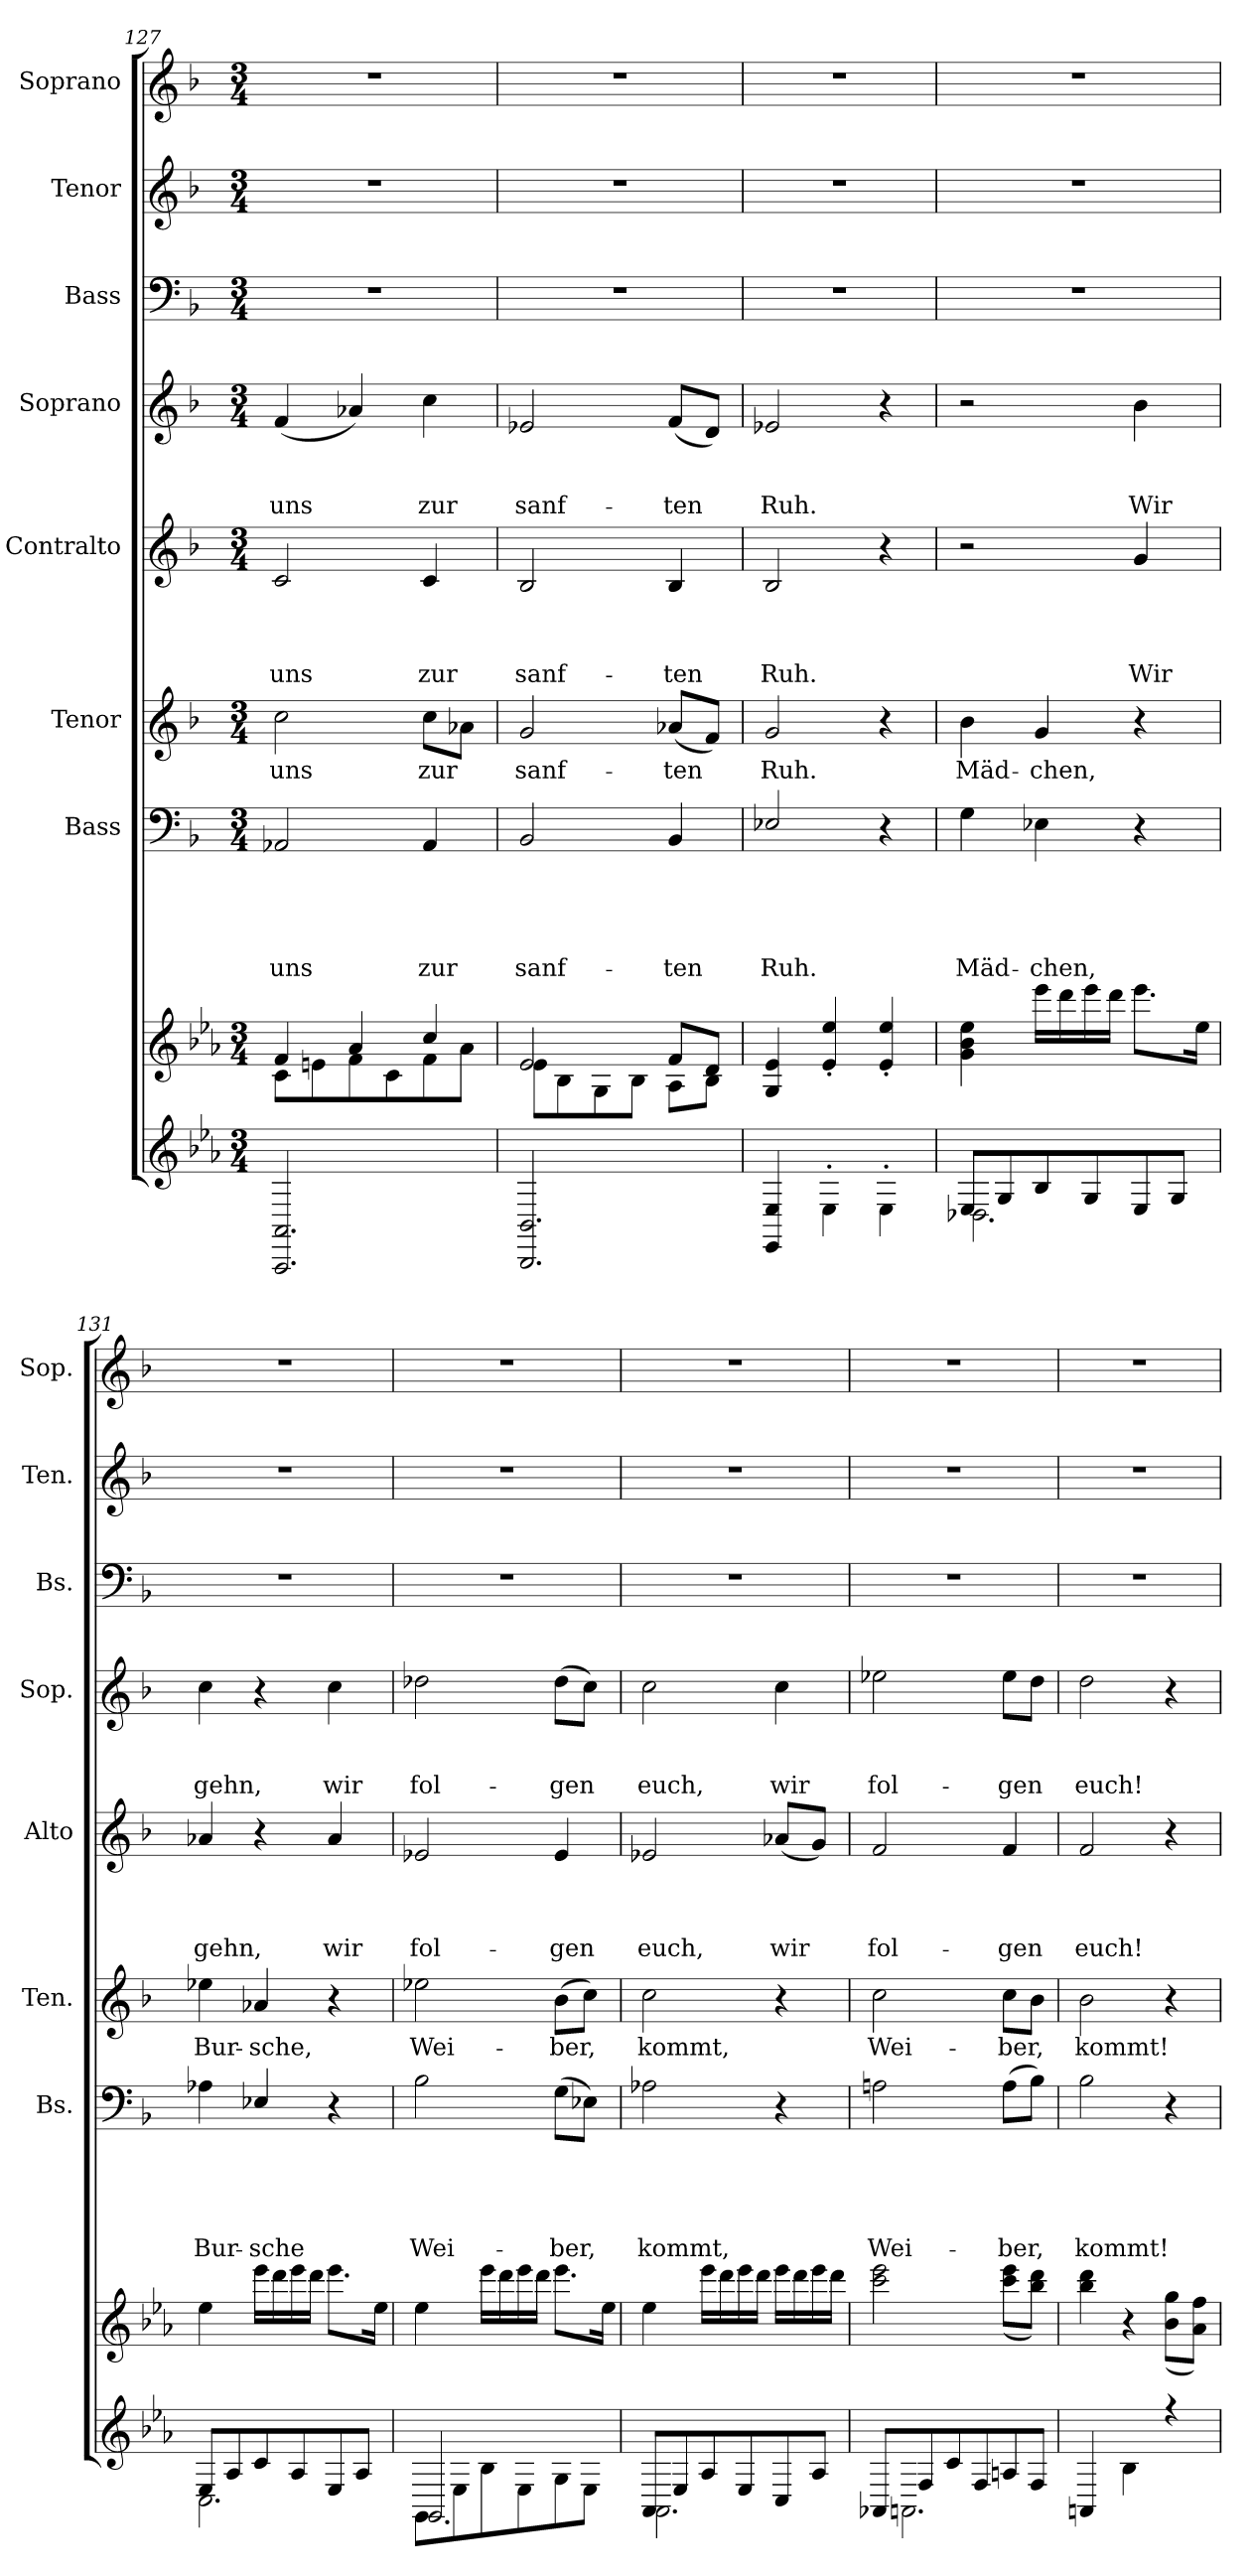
**kern	**kern	**kern	**text	**text	**text	**text	**text	**kern	**text	**kern	**text	**text	**text	**text	**kern	**text	**text	**text	**kern	**kern	**kern
*part9	*part8	*part7	*part7	*part7	*part7	*part7	*part7	*part6	*part6	*part5	*part5	*part5	*part5	*part5	*part4	*part4	*part4	*part4	*part3	*part2	*part1
*staff9	*staff8	*staff7	*staff7	*staff7	*staff7	*staff7	*staff7	*staff6	*staff6	*staff5	*staff5	*staff5	*staff5	*staff5	*staff4	*staff4	*staff4	*staff4	*staff3	*staff2	*staff1
*	*	*I"Bass	*	*	*	*	*	*I"Tenor	*	*I"Contralto	*	*	*	*	*I"Soprano	*	*	*	*I"Bass	*I"Tenor	*I"Soprano
*	*	*I'Bs.	*	*	*	*	*	*I'Ten.	*	*I'Alto	*	*	*	*	*I'Sop.	*	*	*	*I'Bs.	*I'Ten.	*I'Sop.
*clefG2	*clefG2	*clefF4	*	*	*	*	*	*clefG2	*	*clefG2	*	*	*	*	*clefG2	*	*	*	*clefF4	*clefG2	*clefG2
*	*	*	*	*	*	*	*	*ITrd7c12	*	*	*	*	*	*	*	*	*	*	*	*ITrd7c12	*
*k[b-e-a-]	*k[b-e-a-]	*k[b-]	*	*	*	*	*	*k[b-]	*	*k[b-]	*	*	*	*	*k[b-]	*	*	*	*k[b-]	*k[b-]	*k[b-]
*E-:	*E-:	*F:	*	*	*	*	*	*F:	*	*F:	*	*	*	*	*F:	*	*	*	*F:	*F:	*F:
*M3/4	*M3/4	*M3/4	*	*	*	*	*	*M3/4	*	*M3/4	*	*	*	*	*M3/4	*	*	*	*M3/4	*M3/4	*M3/4
=127	=127	=127	=127	=127	=127	=127	=127	=127	=127	=127	=127	=127	=127	=127	=127	=127	=127	=127	=127	=127	=127
*^	*^	*	*	*	*	*	*	*	*	*	*	*	*	*	*	*	*	*	*	*	*
*	*	*	*^	*	*	*	*	*	*	*	*	*	*	*	*	*	*	*	*	*	*	*	*
*	*	*	*	*^	*	*	*	*	*	*	*	*	*	*	*	*	*	*	*	*	*	*	*	*
!	!	!	!	!	!	!	!	!	!	!	!LO:LY:b	!	!LO:LY:b	!	!	!	!	!LO:LY:b	!	!	!	!LO:LY:b	!	!	!
2.AAA-/ 2.AA-/	2.ryy	2.ryy	2.ryy	4f/	8c\L	2AA-/	.	.	.	.	uns	2c\	uns	2c/	.	.	.	uns	(<4f/	.	.	uns	2.r	2.r	2.r
.	.	.	.	.	8en\	.	.	.	.	.	.	.	.	.	.	.	.	.	.	.	.	.	.	.	.
.	.	.	.	4a-/	8f\	.	.	.	.	.	.	.	.	.	.	.	.	.	4a-/)	.	.	.	.	.	.
.	.	.	.	.	8c\	.	.	.	.	.	.	.	.	.	.	.	.	.	.	.	.	.	.	.	.
!	!	!	!	!	!	!	!	!	!	!	!LO:LY:b	!	!LO:LY:b	!	!	!	!	!LO:LY:b	!	!	!	!LO:LY:b	!	!	!
.	.	.	.	4cc/	8f\	4AA-/	.	.	.	.	zur	8c\L	zur	4c/	.	.	.	zur	4cc\	.	.	zur	.	.	.
.	.	.	.	.	8a-\J	.	.	.	.	.	.	8A-\J	.	.	.	.	.	.	.	.	.	.	.	.	.
=128	=128	=128	=128	=128	=128	=128	=128	=128	=128	=128	=128	=128	=128	=128	=128	=128	=128	=128	=128	=128	=128	=128	=128	=128	=128
!	!	!	!	!	!	!	!	!	!	!	!LO:LY:b	!	!LO:LY:b	!	!	!	!	!LO:LY:b	!	!	!	!LO:LY:b	!	!	!
2.BBB-/ 2.BB-/	2.ryy	2.ryy	2.ryy	2e-/	8e-\L	2BB-/	.	.	.	.	sanf-	2G/	sanf-	2B-/	.	.	.	sanf-	2e-/	.	.	sanf-	2.r	2.r	2.r
.	.	.	.	.	8B-\	.	.	.	.	.	.	.	.	.	.	.	.	.	.	.	.	.	.	.	.
.	.	.	.	.	8G\	.	.	.	.	.	.	.	.	.	.	.	.	.	.	.	.	.	.	.	.
.	.	.	.	.	8B-\J	.	.	.	.	.	.	.	.	.	.	.	.	.	.	.	.	.	.	.	.
!	!	!	!	!	!	!	!	!	!	!	!LO:LY:b	!	!LO:LY:b	!	!	!	!	!LO:LY:b	!	!	!	!LO:LY:b	!	!	!
.	.	.	.	8f/L	8A-\L	4BB-/	.	.	.	.	-ten	(<8A-/L	-ten	4B-/	.	.	.	-ten	(<8f/L	.	.	-ten	.	.	.
.	.	.	.	8d/J	8B-\J	.	.	.	.	.	.	8F/J)	.	.	.	.	.	.	8d/J)	.	.	.	.	.	.
=129	=129	=129	=129	=129	=129	=129	=129	=129	=129	=129	=129	=129	=129	=129	=129	=129	=129	=129	=129	=129	=129	=129	=129	=129	=129
!	!	!	!	!	!	!	!	!	!	!	!LO:LY:b	!	!LO:LY:b	!	!	!	!	!LO:LY:b	!	!	!	!LO:LY:b	!	!	!
4EE-/ 4E-/	2.ryy	2.ryy	2.ryy	2.ryy	4G/ 4e-/	2E-/	.	.	.	.	Ruh.	2G/	Ruh.	2B-/	.	.	.	Ruh.	2e-/	.	.	Ruh.	2.r	2.r	2.r
4E-'<\	.	.	.	.	4e-/'> 4ee-/'>	.	.	.	.	.	.	.	.	.	.	.	.	.	.	.	.	.	.	.	.
4E-'<\	.	.	.	.	4e-/'> 4ee-/'>	4r	.	.	.	.	.	4r	.	4r	.	.	.	.	4r	.	.	.	.	.	.
!!LO:PB:g=z
=130	=130	=130	=130	=130	=130	=130	=130	=130	=130	=130	=130	=130	=130	=130	=130	=130	=130	=130	=130	=130	=130	=130	=130	=130	=130
!	!	!	!	!	!	!	!	!	!	!	!LO:LY:b	!	!LO:LY:b	!	!	!	!	!	!	!	!	!	!	!	!
8E-/L	2.D-X\	2.ryy	2.ryy	2.ryy	4g\ 4b-\ 4ee-\	4G\	.	.	.	.	Mäd-	4B-\	Mäd-	2r	.	.	.	.	2r	.	.	.	2.r	2.r	2.r
8G/	.	.	.	.	.	.	.	.	.	.	.	.	.	.	.	.	.	.	.	.	.	.	.	.	.
!	!	!	!	!	!	!	!	!	!	!	!LO:LY:b	!	!LO:LY:b	!	!	!	!	!	!	!	!	!	!	!	!
8B-/	.	.	.	.	16eee-\LL	4E-\	.	.	.	.	-chen,	4G/	-chen,	.	.	.	.	.	.	.	.	.	.	.	.
.	.	.	.	.	16ddd\	.	.	.	.	.	.	.	.	.	.	.	.	.	.	.	.	.	.	.	.
8G/	.	.	.	.	16eee-\	.	.	.	.	.	.	.	.	.	.	.	.	.	.	.	.	.	.	.	.
.	.	.	.	.	16ddd\JJ	.	.	.	.	.	.	.	.	.	.	.	.	.	.	.	.	.	.	.	.
!	!	!	!	!	!	!	!	!	!	!	!	!	!	!	!	!	!	!LO:LY:b	!	!	!	!LO:LY:b	!	!	!
8E-/	.	.	.	.	8.eee-\L	4r	.	.	.	.	.	4r	.	4g/	.	.	.	Wir	4b-\	.	.	Wir	.	.	.
8G/J	.	.	.	.	.	.	.	.	.	.	.	.	.	.	.	.	.	.	.	.	.	.	.	.	.
.	.	.	.	.	16ee-\Jk	.	.	.	.	.	.	.	.	.	.	.	.	.	.	.	.	.	.	.	.
=131	=131	=131	=131	=131	=131	=131	=131	=131	=131	=131	=131	=131	=131	=131	=131	=131	=131	=131	=131	=131	=131	=131	=131	=131	=131
!	!	!	!	!	!	!	!	!	!	!	!LO:LY:b	!	!LO:LY:b	!	!	!	!	!LO:LY:b	!	!	!	!LO:LY:b	!	!	!
8E-/L	2.C\	2.ryy	2.ryy	2.ryy	4ee-\	4A-\	.	.	.	.	Bur-	4e-\	Bur-	4a-/	.	.	.	gehn,	4cc\	.	.	gehn,	2.r	2.r	2.r
8A-/	.	.	.	.	.	.	.	.	.	.	.	.	.	.	.	.	.	.	.	.	.	.	.	.	.
!	!	!	!	!	!	!	!	!	!	!	!LO:LY:b	!	!LO:LY:b	!	!	!	!	!	!	!	!	!	!	!	!
8c/	.	.	.	.	16eee-\LL	4E-/	.	.	.	.	-sche	4A-/	-sche,	4r	.	.	.	.	4r	.	.	.	.	.	.
.	.	.	.	.	16ddd\	.	.	.	.	.	.	.	.	.	.	.	.	.	.	.	.	.	.	.	.
8A-/	.	.	.	.	16eee-\	.	.	.	.	.	.	.	.	.	.	.	.	.	.	.	.	.	.	.	.
.	.	.	.	.	16ddd\JJ	.	.	.	.	.	.	.	.	.	.	.	.	.	.	.	.	.	.	.	.
!	!	!	!	!	!	!	!	!	!	!	!	!	!	!	!	!	!	!LO:LY:b	!	!	!	!LO:LY:b	!	!	!
8E-/	.	.	.	.	8.eee-\L	4r	.	.	.	.	.	4r	.	4a-/	.	.	.	wir	4cc\	.	.	wir	.	.	.
8A-/J	.	.	.	.	.	.	.	.	.	.	.	.	.	.	.	.	.	.	.	.	.	.	.	.	.
.	.	.	.	.	16ee-\Jk	.	.	.	.	.	.	.	.	.	.	.	.	.	.	.	.	.	.	.	.
=132	=132	=132	=132	=132	=132	=132	=132	=132	=132	=132	=132	=132	=132	=132	=132	=132	=132	=132	=132	=132	=132	=132	=132	=132	=132
!	!	!	!	!	!	!	!	!	!	!	!LO:LY:b	!	!LO:LY:b	!	!	!	!	!LO:LY:b	!	!	!	!LO:LY:b	!	!	!
8GG\L	2.GG/	2.ryy	2.ryy	2.ryy	4ee-\	2B-\	.	.	.	.	Wei-	2e-\	Wei-	2e-/	.	.	.	fol-	2dd-X\	.	.	fol-	2.r	2.r	2.r
8E-\	.	.	.	.	.	.	.	.	.	.	.	.	.	.	.	.	.	.	.	.	.	.	.	.	.
8B-\	.	.	.	.	16eee-\LL	.	.	.	.	.	.	.	.	.	.	.	.	.	.	.	.	.	.	.	.
.	.	.	.	.	16ddd\	.	.	.	.	.	.	.	.	.	.	.	.	.	.	.	.	.	.	.	.
8E-\	.	.	.	.	16eee-\	.	.	.	.	.	.	.	.	.	.	.	.	.	.	.	.	.	.	.	.
.	.	.	.	.	16ddd\JJ	.	.	.	.	.	.	.	.	.	.	.	.	.	.	.	.	.	.	.	.
!	!	!	!	!	!	!	!	!	!	!	!LO:LY:b	!	!LO:LY:b	!	!	!	!	!LO:LY:b	!	!	!	!LO:LY:b	!	!	!
8G\	.	.	.	.	8.eee-\L	(>8G\L	.	.	.	.	-ber,	(>8B-\L	-ber,	4e-/	.	.	.	-gen	(>8dd-\L	.	.	-gen	.	.	.
8E-\J	.	.	.	.	.	8E-\J)	.	.	.	.	.	8c\J)	.	.	.	.	.	.	8cc\J)	.	.	.	.	.	.
.	.	.	.	.	16ee-\Jk	.	.	.	.	.	.	.	.	.	.	.	.	.	.	.	.	.	.	.	.
=133	=133	=133	=133	=133	=133	=133	=133	=133	=133	=133	=133	=133	=133	=133	=133	=133	=133	=133	=133	=133	=133	=133	=133	=133	=133
!	!	!	!	!	!	!	!	!	!	!	!LO:LY:b	!	!LO:LY:b	!	!	!	!	!LO:LY:b	!	!	!	!LO:LY:b	!	!	!
8AA-/L	2.AA-\	2.ryy	2.ryy	2.ryy	4ee-\	2A-\	.	.	.	.	kommt,	2c\	kommt,	2e-/	.	.	.	euch,	2cc\	.	.	euch,	2.r	2.r	2.r
8E-/	.	.	.	.	.	.	.	.	.	.	.	.	.	.	.	.	.	.	.	.	.	.	.	.	.
8A-/	.	.	.	.	16eee-\LL	.	.	.	.	.	.	.	.	.	.	.	.	.	.	.	.	.	.	.	.
.	.	.	.	.	16ddd\	.	.	.	.	.	.	.	.	.	.	.	.	.	.	.	.	.	.	.	.
8E-/	.	.	.	.	16eee-\	.	.	.	.	.	.	.	.	.	.	.	.	.	.	.	.	.	.	.	.
.	.	.	.	.	16ddd\JJ	.	.	.	.	.	.	.	.	.	.	.	.	.	.	.	.	.	.	.	.
!	!	!	!	!	!	!	!	!	!	!	!	!	!	!	!	!	!	!LO:LY:b	!	!	!	!LO:LY:b	!	!	!
8C/	.	.	.	.	16eee-\LL	4r	.	.	.	.	.	4r	.	(<8a-/L	.	.	.	wir	4cc\	.	.	wir	.	.	.
.	.	.	.	.	16ddd\	.	.	.	.	.	.	.	.	.	.	.	.	.	.	.	.	.	.	.	.
8A-/J	.	.	.	.	16eee-\	.	.	.	.	.	.	.	.	8g/J)	.	.	.	.	.	.	.	.	.	.	.
.	.	.	.	.	16ddd\JJ	.	.	.	.	.	.	.	.	.	.	.	.	.	.	.	.	.	.	.	.
!!LO:PB:g=z
=134	=134	=134	=134	=134	=134	=134	=134	=134	=134	=134	=134	=134	=134	=134	=134	=134	=134	=134	=134	=134	=134	=134	=134	=134	=134
!	!	!	!	!	!	!	!	!	!	!	!LO:LY:b	!	!LO:LY:b	!	!	!	!	!LO:LY:b	!	!	!	!LO:LY:b	!	!	!
8AA-X/L	2.AAn\	2.ryy	2.ryy	2.ryy	2ccc\ 2eee-\	2An\	.	.	.	.	Wei-	2c\	Wei-	2f/	.	.	.	fol-	2ee-\	.	.	fol-	2.r	2.r	2.r
8F/	.	.	.	.	.	.	.	.	.	.	.	.	.	.	.	.	.	.	.	.	.	.	.	.	.
8c/	.	.	.	.	.	.	.	.	.	.	.	.	.	.	.	.	.	.	.	.	.	.	.	.	.
8F/	.	.	.	.	.	.	.	.	.	.	.	.	.	.	.	.	.	.	.	.	.	.	.	.	.
!	!	!	!	!	!	!	!	!	!	!	!LO:LY:b	!	!LO:LY:b	!	!	!	!	!LO:LY:b	!	!	!	!LO:LY:b	!	!	!
8An/	.	.	.	.	(>8ccc\ 8eee-\L	(>8A\L	.	.	.	.	-ber,	8c\L	-ber,	4f/	.	.	.	-gen	8ee-\L	.	.	-gen	.	.	.
8F/J	.	.	.	.	8bb-\ 8ddd\J)	8B-\J)	.	.	.	.	.	8B-\J	.	.	.	.	.	.	8dd\J	.	.	.	.	.	.
=135	=135	=135	=135	=135	=135	=135	=135	=135	=135	=135	=135	=135	=135	=135	=135	=135	=135	=135	=135	=135	=135	=135	=135	=135	=135
!	!	!	!	!	!	!	!	!	!	!	!LO:LY:b	!	!LO:LY:b	!	!	!	!	!LO:LY:b	!	!	!	!LO:LY:b	!	!	!
4AAn/	2.ryy	2.ryy	2.ryy	2.ryy	4bb-\ 4ddd\	2B-\	.	.	.	.	kommt!	2B-\	kommt!	2f/	.	.	.	euch!	2dd\	.	.	euch!	2.r	2.r	2.r
4B-\	.	.	.	.	4r	.	.	.	.	.	.	.	.	.	.	.	.	.	.	.	.	.	.	.	.
4r	.	.	.	.	(>8b-\ 8gg\L	4r	.	.	.	.	.	4r	.	4r	.	.	.	.	4r	.	.	.	.	.	.
.	.	.	.	.	8a-\ 8ff\J)	.	.	.	.	.	.	.	.	.	.	.	.	.	.	.	.	.	.	.	.
*v	*v	*	*	*	*	*	*	*	*	*	*	*	*	*	*	*	*	*	*	*	*	*	*	*	*
*	*v	*v	*v	*v	*	*	*	*	*	*	*	*	*	*	*	*	*	*	*	*	*	*	*	*
=	=	=	=	=	=	=	=	=	=	=	=	=	=	=	=	=	=	=	=	=	=
*-	*-	*-	*-	*-	*-	*-	*-	*-	*-	*-	*-	*-	*-	*-	*-	*-	*-	*-	*-	*-	*-
